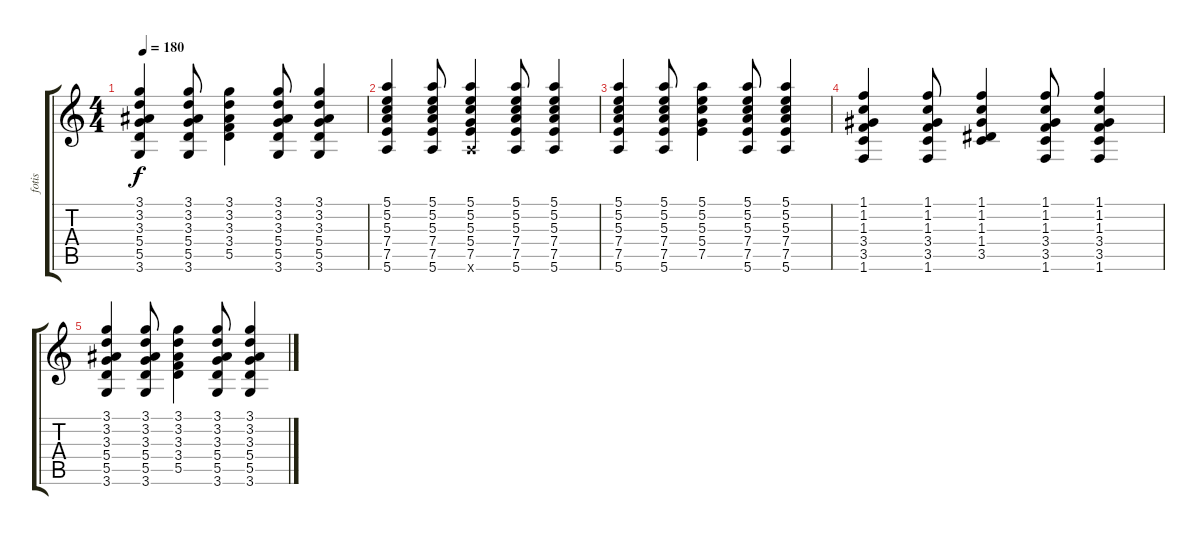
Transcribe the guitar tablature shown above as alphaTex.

\track ("fotis" "fotis") {instrument acousticguitarsteel}
\staff {score tabs}
\tuning (E4 B3 G3 D3 A2 E2) {hide}
\ts (4 4)
\tempo 180
\clef g2
\ks c
(3.1 3.2 3.3 5.4 5.5 3.6).4{dy f} (3.1 3.2 3.3 5.4 5.5 3.6).8 (3.1 3.2 3.3 3.4 5.5).4 (3.1 3.2 3.3 5.4 5.5 3.6).8 (3.1 3.2 3.3 5.4 5.5 3.6).4 |
(5.1 5.2 5.3 7.4 7.5 5.6).4 (5.1 5.2 5.3 7.4 7.5 5.6).8 (5.1 5.2 5.3 5.4 7.5 5.6{x}).4 (5.1 5.2 5.3 7.4 7.5 5.6).8 (5.1 5.2 5.3 7.4 7.5 5.6).4 |
(5.1 5.2 5.3 7.4 7.5 5.6).4 (5.1 5.2 5.3 7.4 7.5 5.6).8 (5.1 5.2 5.3 5.4 7.5).4 (5.1 5.2 5.3 7.4 7.5 5.6).8 (5.1 5.2 5.3 7.4 7.5 5.6).4 |
(1.1 1.2 1.3 3.4 3.5 1.6).4 (1.1 1.2 1.3 3.4 3.5 1.6).8 (1.1 1.2 1.3 1.4 3.5).4 (1.1 1.2 1.3 3.4 3.5 1.6).8 (1.1 1.2 1.3 3.4 3.5 1.6).4 |
(3.1 3.2 3.3 5.4 5.5 3.6).4 (3.1 3.2 3.3 5.4 5.5 3.6).8 (3.1 3.2 3.3 3.4 5.5).4 (3.1 3.2 3.3 5.4 5.5 3.6).8 (3.1 3.2 3.3 5.4 5.5 3.6).4
